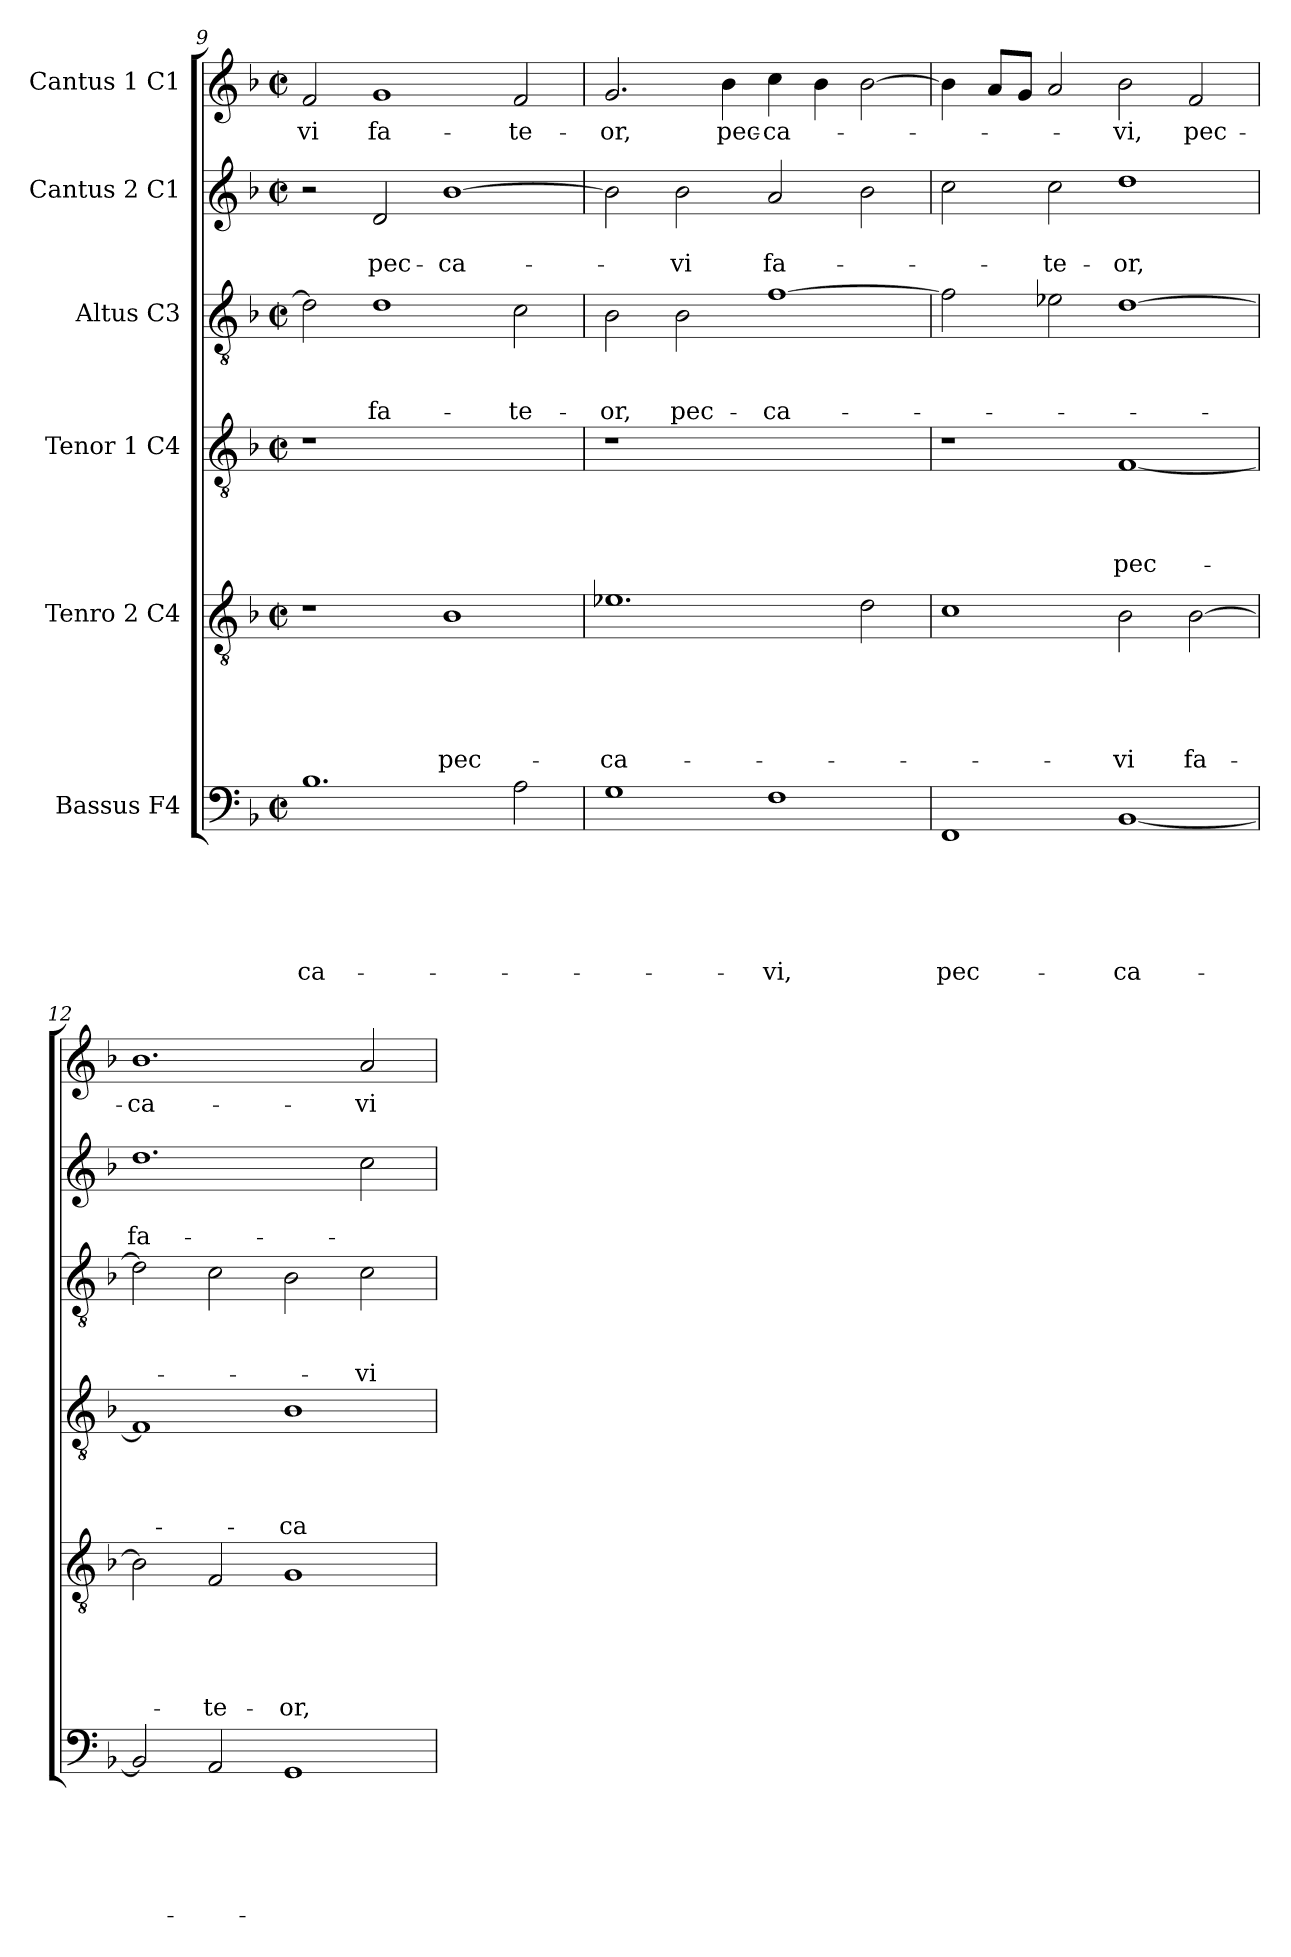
**kern	**text	**text	**text	**text	**text	**text	**kern	**text	**text	**text	**text	**text	**kern	**text	**text	**text	**text	**kern	**text	**text	**text	**kern	**text	**text	**kern	**text
*part6	*part6	*part6	*part6	*part6	*part6	*part6	*part5	*part5	*part5	*part5	*part5	*part5	*part4	*part4	*part4	*part4	*part4	*part3	*part3	*part3	*part3	*part2	*part2	*part2	*part1	*part1
*staff6	*staff6	*staff6	*staff6	*staff6	*staff6	*staff6	*staff5	*staff5	*staff5	*staff5	*staff5	*staff5	*staff4	*staff4	*staff4	*staff4	*staff4	*staff3	*staff3	*staff3	*staff3	*staff2	*staff2	*staff2	*staff1	*staff1
*I"Bassus F4	*	*	*	*	*	*	*I"Tenro 2 C4	*	*	*	*	*	*I"Tenor 1 C4	*	*	*	*	*I"Altus C3	*	*	*	*I"Cantus 2 C1	*	*	*I"Cantus 1 C1	*
*clefF4	*	*	*	*	*	*	*clefGv2	*	*	*	*	*	*clefGv2	*	*	*	*	*clefGv2	*	*	*	*clefG2	*	*	*clefG2	*
*k[b-]	*	*	*	*	*	*	*k[b-]	*	*	*	*	*	*k[b-]	*	*	*	*	*k[b-]	*	*	*	*k[b-]	*	*	*k[b-]	*
*F:	*	*	*	*	*	*	*F:	*	*	*	*	*	*F:	*	*	*	*	*F:	*	*	*	*F:	*	*	*F:	*
*M2/2	*	*	*	*	*	*	*M2/2	*	*	*	*	*	*M2/2	*	*	*	*	*M2/2	*	*	*	*M2/2	*	*	*M2/2	*
*met(c|)	*	*	*	*	*	*	*met(c|)	*	*	*	*	*	*met(c|)	*	*	*	*	*met(c|)	*	*	*	*met(c|)	*	*	*met(c|)	*
=9	=9	=9	=9	=9	=9	=9	=9	=9	=9	=9	=9	=9	=9	=9	=9	=9	=9	=9	=9	=9	=9	=9	=9	=9	=9	=9
1.B-	.	.	.	.	.	-ca-	1r	.	.	.	.	.	1r	.	.	.	.	2d\]	.	.	.	2r	.	.	2f/	-vi
.	.	.	.	.	.	.	.	.	.	.	.	.	.	.	.	.	.	1d	.	.	fa-	2d/	.	pec-	1g	fa-
.	.	.	.	.	.	.	1B-	.	.	.	.	pec-	1ryy	.	.	.	.	.	.	.	.	[1b-	.	-ca-	.	.
2A\	.	.	.	.	.	.	.	.	.	.	.	.	.	.	.	.	.	2c\	.	.	-te-	.	.	.	2f/	-te-
=10	=10	=10	=10	=10	=10	=10	=10	=10	=10	=10	=10	=10	=10	=10	=10	=10	=10	=10	=10	=10	=10	=10	=10	=10	=10	=10
1G	.	.	.	.	.	.	1.e-	.	.	.	.	-ca-	1r	.	.	.	.	2B-\	.	.	-or,	2b-\]	.	.	2.g/	-or,
.	.	.	.	.	.	.	.	.	.	.	.	.	.	.	.	.	.	2B-\	.	.	pec-	2b-\	.	-vi	.	.
.	.	.	.	.	.	.	.	.	.	.	.	.	.	.	.	.	.	.	.	.	.	.	.	.	4b-\	pec-
1F	.	.	.	.	.	-vi,	.	.	.	.	.	.	1ryy	.	.	.	.	[1f	.	.	-ca-	2a/	.	fa-	4cc\	-ca-
.	.	.	.	.	.	.	.	.	.	.	.	.	.	.	.	.	.	.	.	.	.	.	.	.	4b-\	.
.	.	.	.	.	.	.	2d\	.	.	.	.	.	.	.	.	.	.	.	.	.	.	2b-\	.	.	[2b-\	.
=11	=11	=11	=11	=11	=11	=11	=11	=11	=11	=11	=11	=11	=11	=11	=11	=11	=11	=11	=11	=11	=11	=11	=11	=11	=11	=11
1FF	.	.	.	.	.	pec-	1c	.	.	.	.	.	1r	.	.	.	.	2f\]	.	.	.	2cc\	.	.	4b-\]	.
.	.	.	.	.	.	.	.	.	.	.	.	.	.	.	.	.	.	.	.	.	.	.	.	.	8a/L	.
.	.	.	.	.	.	.	.	.	.	.	.	.	.	.	.	.	.	.	.	.	.	.	.	.	8g/J	.
.	.	.	.	.	.	.	.	.	.	.	.	.	.	.	.	.	.	2e-X\	.	.	.	2cc\	.	-te-	2a/	.
[1BB-	.	.	.	.	.	-ca-	2B-\	.	.	.	.	-vi	[1F	.	.	.	pec-	[1d	.	.	.	1dd	.	-or,	2b-\	-vi,
.	.	.	.	.	.	.	[2B-\	.	.	.	.	fa-	.	.	.	.	.	.	.	.	.	.	.	.	2f/	pec-
=12	=12	=12	=12	=12	=12	=12	=12	=12	=12	=12	=12	=12	=12	=12	=12	=12	=12	=12	=12	=12	=12	=12	=12	=12	=12	=12
2BB-/]	.	.	.	.	.	.	2B-\]	.	.	.	.	.	1F]	.	.	.	.	2d\]	.	.	.	1.dd	.	fa-	1.b-	-ca-
2AA/	.	.	.	.	.	.	2F/	.	.	.	.	-te-	.	.	.	.	.	2c\	.	.	.	.	.	.	.	.
1GG	.	.	.	.	.	.	1G	.	.	.	.	-or,	1B-	.	.	.	-ca-	2B-\	.	.	.	.	.	.	.	.
.	.	.	.	.	.	.	.	.	.	.	.	.	.	.	.	.	.	2c\	.	.	-vi	2cc\	.	.	2a/	-vi
=	=	=	=	=	=	=	=	=	=	=	=	=	=	=	=	=	=	=	=	=	=	=	=	=	=	=
*-	*-	*-	*-	*-	*-	*-	*-	*-	*-	*-	*-	*-	*-	*-	*-	*-	*-	*-	*-	*-	*-	*-	*-	*-	*-	*-
